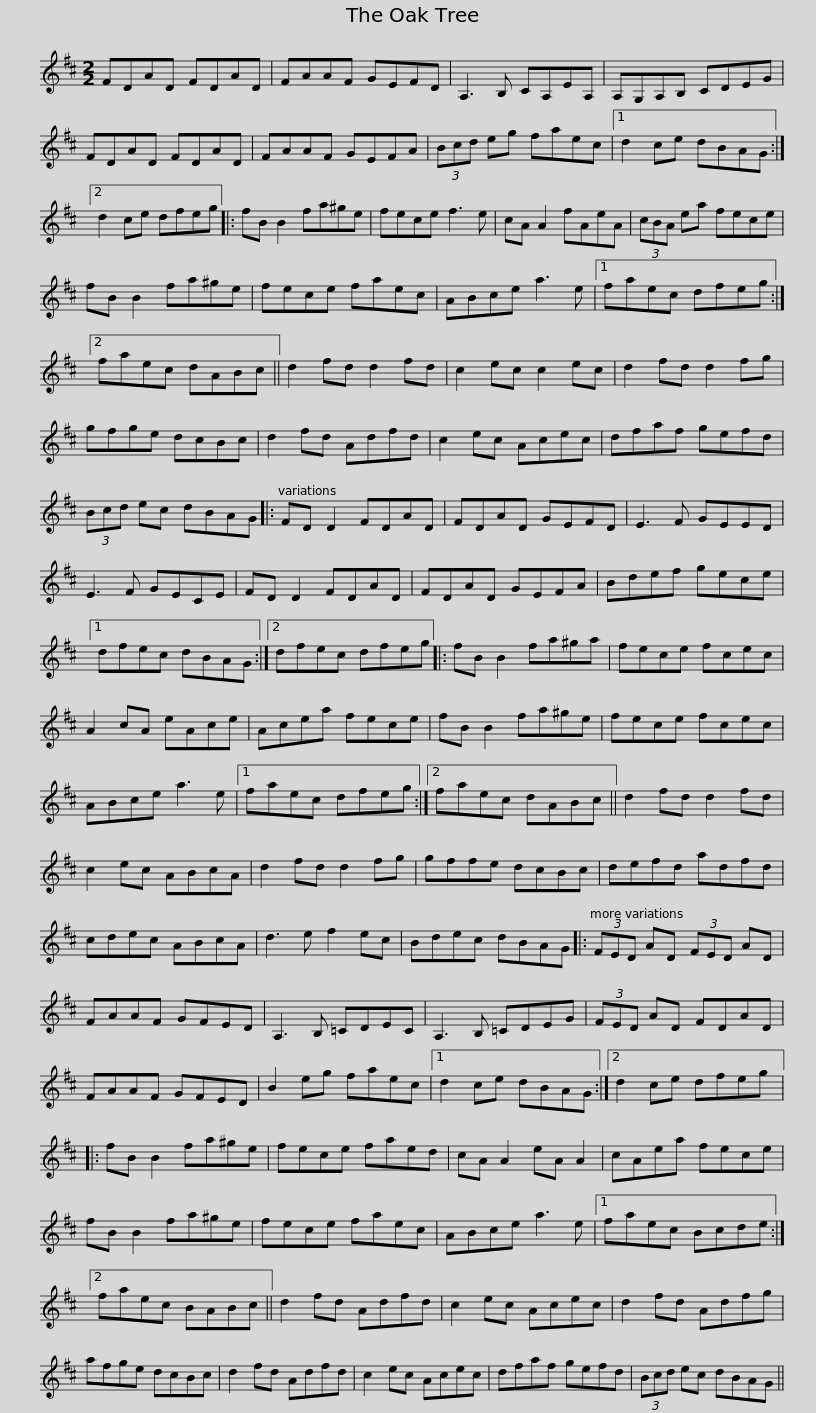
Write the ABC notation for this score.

X:1
L:1/8
M:2/2
I:linebreak $
K:D
V:1 treble
V:1
 FDAD FDAD | FAAF GEFD | A,3 B, CA,EA, | A,G,A,B, CDEG | FDAD FDAD |$ %5
 FAAF GEFA | (3Bcd eg faec |1 d2 ce dBAG :|2 d2 ce dfeg |: fB B2 fa^ge |$ %10
 fece f3 e | cA A2 fAeA | (3cBA ea fece | fB B2 fa^ge | fece faec | %15
 ABce a3 e |1$ faec dfeg :|2 faec dABc || d2 fd d2 fd | c2 ec c2 ec | %20
 d2 fd d2 fg | gfge dcBc |$ d2 fd Adfd | c2 ec Acec | dfaf gefd | %25
 (3Bcd ec dBAG |: FD D2 FDAD |$ FDAD GEFD | E3 F GEED | E3 F GECE | %30
 FD D2 FDAD | FDAD GEFA | Bdef gece |1$ dfec dBAG :|2 dfec dfeg |: %35
 fB B2 fa^ga | fece fcec | A2 cA eAce |$ Acea fece | fB B2 fa^ge | %40
 fece fcec | ABce a3 e |1 faec dfeg :|2$ faec dABc || d2 fd d2 fd | %45
 c2 ec ABcA | d2 fd d2 fg | gffe dcBc | defd adfd |$ cdec ABcA | %50
 d3 e f2 ec | Bdec dBAG |: (3FED AD (3FED AD | FAAF GFED |$ A,3 B, =CDEC | %55
 A,3 B, =CDEG | (3FED AD FDAD | FAAF GFED | B2 eg faec |1$ d2 ce dBAG :|2 %60
 d2 ce dfeg |: fB B2 fa^ge | fece faed | cA A2 eA A2 | cAea fece |$ %65
 fB B2 fa^ge | fece faec | ABce a3 e |1 faec Bcde :|2 faec BABc ||$ %70
 d2 fd Adfd | c2 ec Acec | d2 fd Adfg | afge dcBc | d2 fd Adfd | %75
 c2 ec Acec |$ dfaf gefd | (3Bcd ec dBAG || %78
